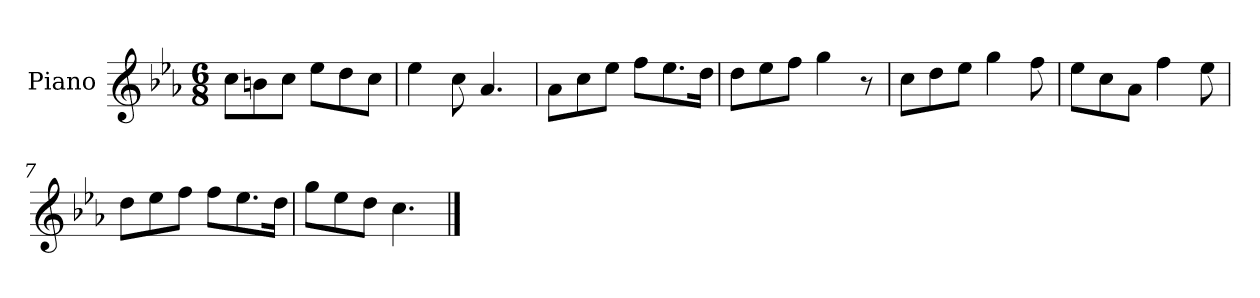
**kern
*part1
*staff1
*I"Piano
*I'Pno
*clefG2
*k[b-e-a-]
*c:
*M6/8
=1
8cc\L
8bn\
8cc\J
8ee-\L
8dd\
8cc\J
=2
4ee-\
8cc\
4.a-/
=3
8a-\L
8cc\
8ee-\J
8ff\L
8.ee-\
16dd\Jk
=4
8dd\L
8ee-\
8ff\J
4gg\
8r
=5
8cc\L
8dd\
8ee-\J
4gg\
8ff\
=6
8ee-\L
8cc\
8a-\J
4ff\
8ee-\
=7
8dd\L
8ee-\
8ff\J
8ff\L
8.ee-\
16dd\Jk
=8
8gg\L
8ee-\
8dd\J
4.cc\
==
*-
